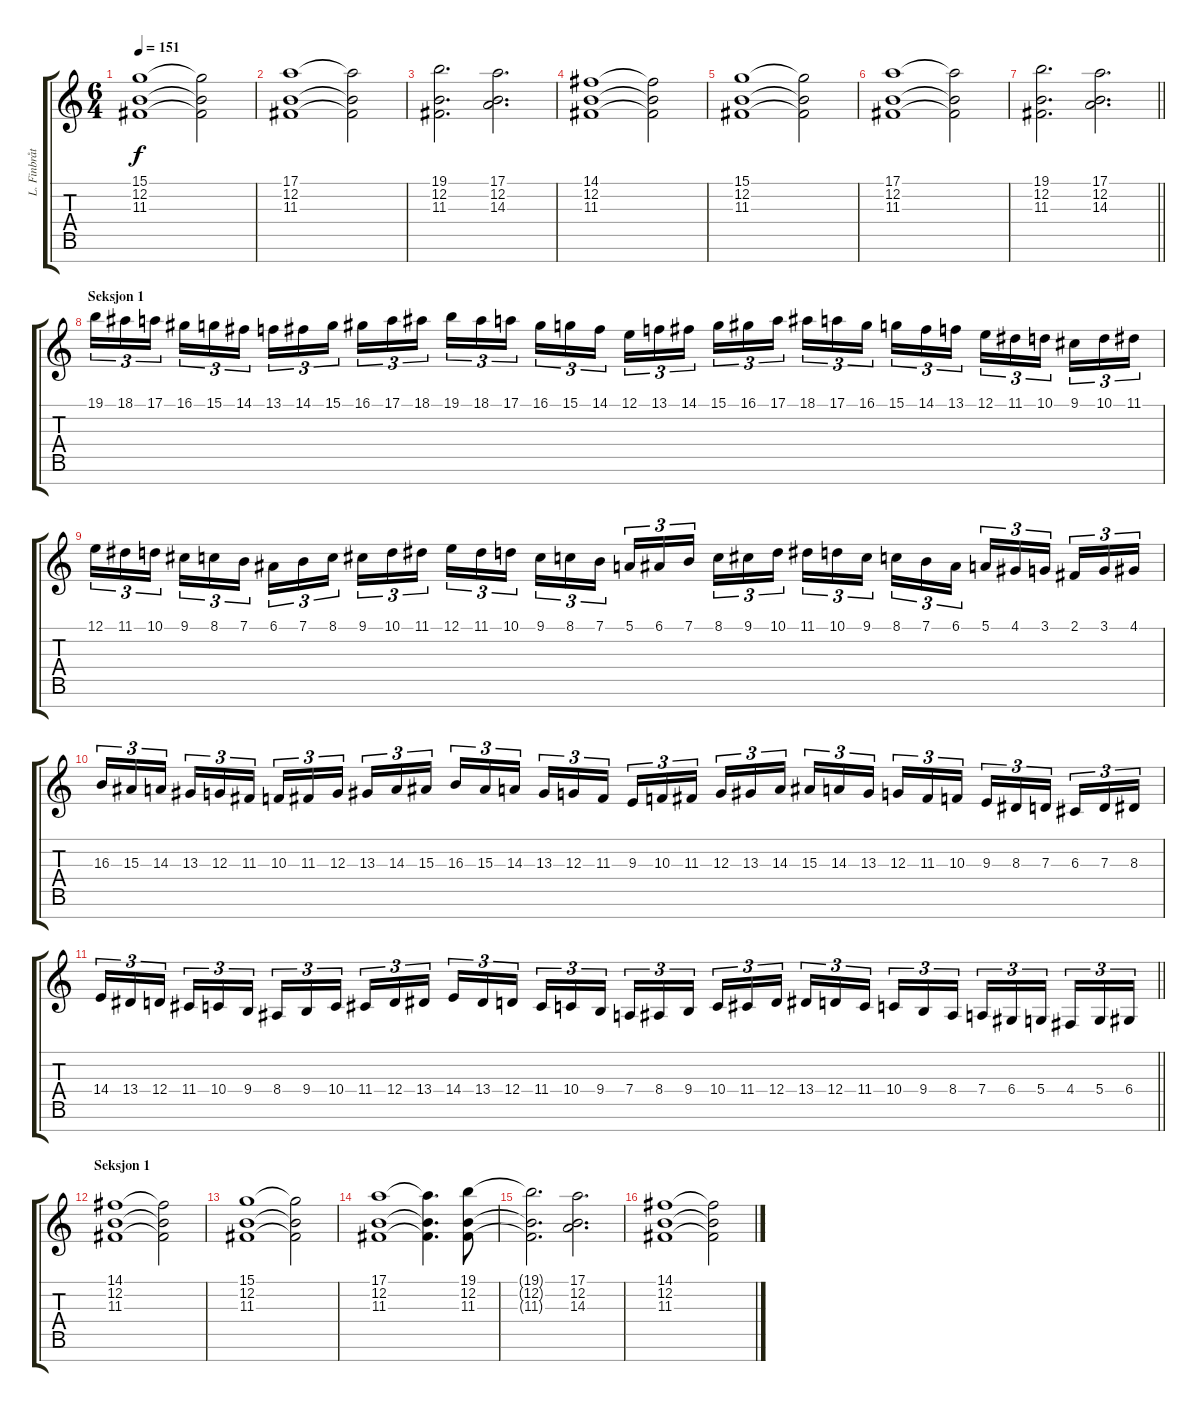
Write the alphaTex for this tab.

\track ("L. Finbråten" "L. Finbråt") {instrument stringensemble1}
\staff {score tabs}
\tuning (E4 B3 G3 D3 A2 E2 B1) {hide}
\ts (6 4)
\tempo 151
\clef g2
\ks c
(15.1 12.2 11.3).1{dy f} (15.1{t} 12.2{t} 11.3{t}).2 |
(17.1 12.2 11.3).1 (17.1{t} 12.2{t} 11.3{t}).2 |
(19.1 12.2 11.3).2{d} (17.1 12.2 14.3).2{d} |
(14.1 12.2 11.3).1 (14.1{t} 12.2{t} 11.3{t}).2 |
(15.1 12.2 11.3).1 (15.1{t} 12.2{t} 11.3{t}).2 |
(17.1 12.2 11.3).1 (17.1{t} 12.2{t} 11.3{t}).2 |
\barLineRight lightlight
(19.1 12.2 11.3).2{d} (17.1 12.2 14.3).2{d} |
\section ("" "Seksjon 1")
19.1.16{tu (3 2) volume 13} 18.1.16{tu (3 2)} 17.1.16{tu (3 2) beam splitsecondary} 16.1.16{tu (3 2)} 15.1.16{tu (3 2)} 14.1.16{tu (3 2) beam splitsecondary} 13.1.16{tu (3 2)} 14.1.16{tu (3 2)} 15.1.16{tu (3 2) beam splitsecondary} 16.1.16{tu (3 2)} 17.1.16{tu (3 2)} 18.1.16{tu (3 2) beam splitsecondary} 19.1.16{tu (3 2)} 18.1.16{tu (3 2)} 17.1.16{tu (3 2) beam splitsecondary} 16.1.16{tu (3 2)} 15.1.16{tu (3 2)} 14.1.16{tu (3 2)} 12.1.16{tu (3 2)} 13.1.16{tu (3 2)} 14.1.16{tu (3 2) beam splitsecondary} 15.1.16{tu (3 2)} 16.1.16{tu (3 2)} 17.1.16{tu (3 2) beam splitsecondary} 18.1.16{tu (3 2)} 17.1.16{tu (3 2)} 16.1.16{tu (3 2) beam splitsecondary} 15.1.16{tu (3 2)} 14.1.16{tu (3 2)} 13.1.16{tu (3 2) beam splitsecondary} 12.1.16{tu (3 2)} 11.1.16{tu (3 2)} 10.1.16{tu (3 2) beam splitsecondary} 9.1.16{tu (3 2)} 10.1.16{tu (3 2)} 11.1.16{tu (3 2)} |
12.1.16{tu (3 2)} 11.1.16{tu (3 2)} 10.1.16{tu (3 2) beam splitsecondary} 9.1.16{tu (3 2)} 8.1.16{tu (3 2)} 7.1.16{tu (3 2) beam splitsecondary} 6.1.16{tu (3 2)} 7.1.16{tu (3 2)} 8.1.16{tu (3 2) beam splitsecondary} 9.1.16{tu (3 2)} 10.1.16{tu (3 2)} 11.1.16{tu (3 2) beam splitsecondary} 12.1.16{tu (3 2)} 11.1.16{tu (3 2)} 10.1.16{tu (3 2) beam splitsecondary} 9.1.16{tu (3 2)} 8.1.16{tu (3 2)} 7.1.16{tu (3 2)} 5.1.16{tu (3 2)} 6.1.16{tu (3 2)} 7.1.16{tu (3 2) beam splitsecondary} 8.1.16{tu (3 2)} 9.1.16{tu (3 2)} 10.1.16{tu (3 2) beam splitsecondary} 11.1.16{tu (3 2)} 10.1.16{tu (3 2)} 9.1.16{tu (3 2) beam splitsecondary} 8.1.16{tu (3 2)} 7.1.16{tu (3 2)} 6.1.16{tu (3 2) beam splitsecondary} 5.1.16{tu (3 2)} 4.1.16{tu (3 2)} 3.1.16{tu (3 2) beam splitsecondary} 2.1.16{tu (3 2)} 3.1.16{tu (3 2)} 4.1.16{tu (3 2)} |
16.3.16{tu (3 2)} 15.3.16{tu (3 2)} 14.3.16{tu (3 2) beam splitsecondary} 13.3.16{tu (3 2)} 12.3.16{tu (3 2)} 11.3.16{tu (3 2) beam splitsecondary} 10.3.16{tu (3 2)} 11.3.16{tu (3 2)} 12.3.16{tu (3 2) beam splitsecondary} 13.3.16{tu (3 2)} 14.3.16{tu (3 2)} 15.3.16{tu (3 2) beam splitsecondary} 16.3.16{tu (3 2)} 15.3.16{tu (3 2)} 14.3.16{tu (3 2) beam splitsecondary} 13.3.16{tu (3 2)} 12.3.16{tu (3 2)} 11.3.16{tu (3 2)} 9.3.16{tu (3 2)} 10.3.16{tu (3 2)} 11.3.16{tu (3 2) beam splitsecondary} 12.3.16{tu (3 2)} 13.3.16{tu (3 2)} 14.3.16{tu (3 2) beam splitsecondary} 15.3.16{tu (3 2)} 14.3.16{tu (3 2)} 13.3.16{tu (3 2) beam splitsecondary} 12.3.16{tu (3 2)} 11.3.16{tu (3 2)} 10.3.16{tu (3 2) beam splitsecondary} 9.3.16{tu (3 2)} 8.3.16{tu (3 2)} 7.3.16{tu (3 2) beam splitsecondary} 6.3.16{tu (3 2)} 7.3.16{tu (3 2)} 8.3.16{tu (3 2)} |
\barLineRight lightlight
14.4.16{tu (3 2)} 13.4.16{tu (3 2)} 12.4.16{tu (3 2) beam splitsecondary} 11.4.16{tu (3 2)} 10.4.16{tu (3 2)} 9.4.16{tu (3 2) beam splitsecondary} 8.4.16{tu (3 2)} 9.4.16{tu (3 2)} 10.4.16{tu (3 2) beam splitsecondary} 11.4.16{tu (3 2)} 12.4.16{tu (3 2)} 13.4.16{tu (3 2) beam splitsecondary} 14.4.16{tu (3 2)} 13.4.16{tu (3 2)} 12.4.16{tu (3 2) beam splitsecondary} 11.4.16{tu (3 2)} 10.4.16{tu (3 2)} 9.4.16{tu (3 2)} 7.4.16{tu (3 2)} 8.4.16{tu (3 2)} 9.4.16{tu (3 2) beam splitsecondary} 10.4.16{tu (3 2)} 11.4.16{tu (3 2)} 12.4.16{tu (3 2) beam splitsecondary} 13.4.16{tu (3 2)} 12.4.16{tu (3 2)} 11.4.16{tu (3 2) beam splitsecondary} 10.4.16{tu (3 2)} 9.4.16{tu (3 2)} 8.4.16{tu (3 2) beam splitsecondary} 7.4.16{tu (3 2)} 6.4.16{tu (3 2)} 5.4.16{tu (3 2) beam splitsecondary} 4.4.16{tu (3 2)} 5.4.16{tu (3 2)} 6.4.16{tu (3 2)} |
\section ("" "Seksjon 1")
(14.1 12.2 11.3).1{volume 10} (14.1{t} 12.2{t} 11.3{t}).2 |
(15.1 12.2 11.3).1 (15.1{t} 12.2{t} 11.3{t}).2 |
(17.1 12.2 11.3).1 (17.1{t} 12.2{t} 11.3{t}).4{d} (19.1 12.2 11.3).8 |
(19.1{t} 12.2{t} 11.3{t}).2{d} (17.1 12.2 14.3).2{d} |
(14.1 12.2 11.3).1 (14.1{t} 12.2{t} 11.3{t}).2
